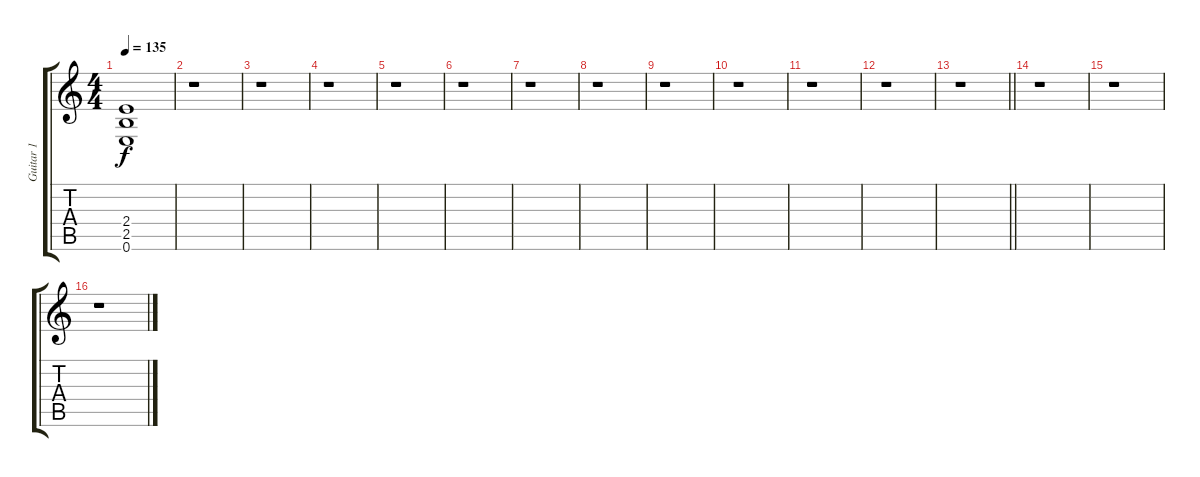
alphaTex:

\track ("Guitar 1" "Guitar 1") {instrument overdrivenguitar}
\staff {score tabs}
\tuning (E4 B3 G3 D3 A2 E2) {hide}
\ts (4 4)
\tempo 135
\clef g2
\ks c
(2.4{t} 2.5{t} 0.6{t}).1{dy f} |
r.1 |
r.1 |
r.1 |
r.1 |
r.1 |
r.1 |
r.1 |
r.1 |
r.1 |
r.1 |
r.1 |
\barLineRight lightlight
r.1 |
\section ("" "")
r.1 |
r.1 |
r.1
